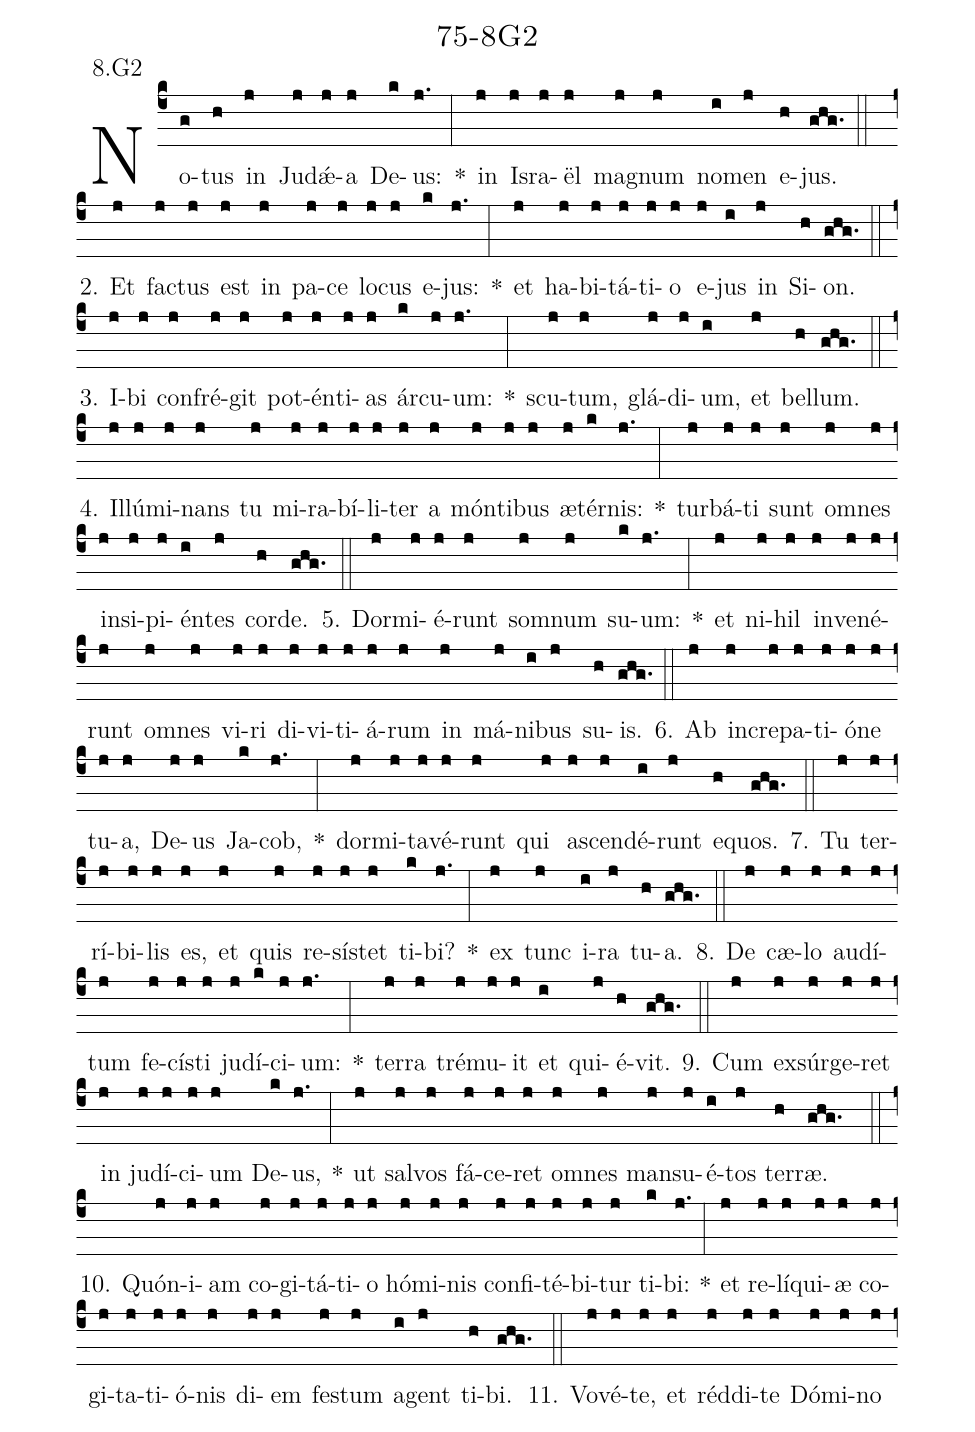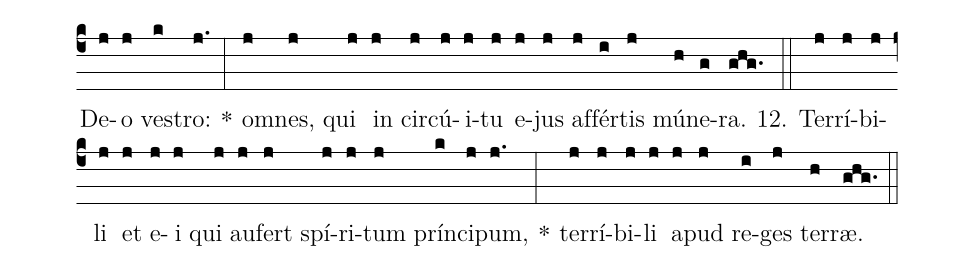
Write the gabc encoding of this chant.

name: 75-8G2;
annotation: 8.G2;
%%
(c4)No(g)tus(h) in(j) Ju(j)dǽ(j)a(j) De(k)us:(j.) *(:) in(j) Is(j)ra(j)ël(j) ma(j)gnum(j) no(i)men(j) e(h)jus.(ghg.) (::)
2. Et(j) fac(j)tus(j) est(j) in(j) pa(j)ce(j) lo(j)cus(j) e(k)jus:(j.) *(:) et(j) ha(j)bi(j)tá(j)ti(j)o(j) e(j)jus(i) in(j) Si(h)on.(ghg.) (::)
3. I(j)bi(j) con(j)fré(j)git(j) pot(j)én(j)ti(j)as(j) ár(k)cu(j)um:(j.) *(:) scu(j)tum,(j) glá(j)di(j)um,(i) et(j) bel(h)lum.(ghg.) (::)
4. Il(j)lú(j)mi(j)nans(j) tu(j) mi(j)ra(j)bí(j)li(j)ter(j) a(j) món(j)ti(j)bus(j) æ(j)tér(k)nis:(j.) *(:) tur(j)bá(j)ti(j) sunt(j) om(j)nes(j) in(j)si(j)pi(j)én(i)tes(j) cor(h)de.(ghg.) (::)
5. Dor(j)mi(j)é(j)runt(j) som(j)num(j) su(k)um:(j.) *(:) et(j) ni(j)hil(j) in(j)ve(j)né(j)runt(j) om(j)nes(j) vi(j)ri(j) di(j)vi(j)ti(j)á(j)rum(j) in(j) má(j)ni(i)bus(j) su(h)is.(ghg.) (::)
6. Ab(j) in(j)cre(j)pa(j)ti(j)ó(j)ne(j) tu(j)a,(j) De(j)us(j) Ja(k)cob,(j.) *(:) dor(j)mi(j)ta(j)vé(j)runt(j) qui(j) a(j)scen(j)dé(i)runt(j) e(h)quos.(ghg.) (::)
7. Tu(j) ter(j)rí(j)bi(j)lis(j) es,(j) et(j) quis(j) re(j)sís(j)tet(j) ti(k)bi?(j.) *(:) ex(j) tunc(j) i(i)ra(j) tu(h)a.(ghg.) (::)
8. De(j) cæ(j)lo(j) au(j)dí(j)tum(j) fe(j)cís(j)ti(j) ju(j)dí(k)ci(j)um:(j.) *(:) ter(j)ra(j) tré(j)mu(j)it(j) et(i) qui(j)é(h)vit.(ghg.) (::)
9. Cum(j) ex(j)súr(j)ge(j)ret(j) in(j) ju(j)dí(j)ci(j)um(j) De(k)us,(j.) *(:) ut(j) sal(j)vos(j) fá(j)ce(j)ret(j) om(j)nes(j) man(j)su(j)é(i)tos(j) ter(h)ræ.(ghg.) (::)
10. Quón(j)i(j)am(j) co(j)gi(j)tá(j)ti(j)o(j) hó(j)mi(j)nis(j) con(j)fi(j)té(j)bi(j)tur(j) ti(k)bi:(j.) *(:) et(j) re(j)lí(j)qui(j)æ(j) co(j)gi(j)ta(j)ti(j)ó(j)nis(j) di(j)em(j) fes(j)tum(j) a(i)gent(j) ti(h)bi.(ghg.) (::)
11. Vo(j)vé(j)te,(j) et(j) réd(j)di(j)te(j) Dó(j)mi(j)no(j) De(j)o(j) ves(k)tro:(j.) *(:) om(j)nes,(j) qui(j) in(j) cir(j)cú(j)i(j)tu(j) e(j)jus(j) af(j)fér(i)tis(j) mú(h)ne(g)ra.(ghg.) (::)
12. Ter(j)rí(j)bi(j)li(j) et(j) e(j)i(j) qui(j) au(j)fert(j) spí(j)ri(j)tum(j) prín(k)ci(j)pum,(j.) *(:) ter(j)rí(j)bi(j)li(j) a(j)pud(j) re(i)ges(j) ter(h)ræ.(ghg.) (::)
